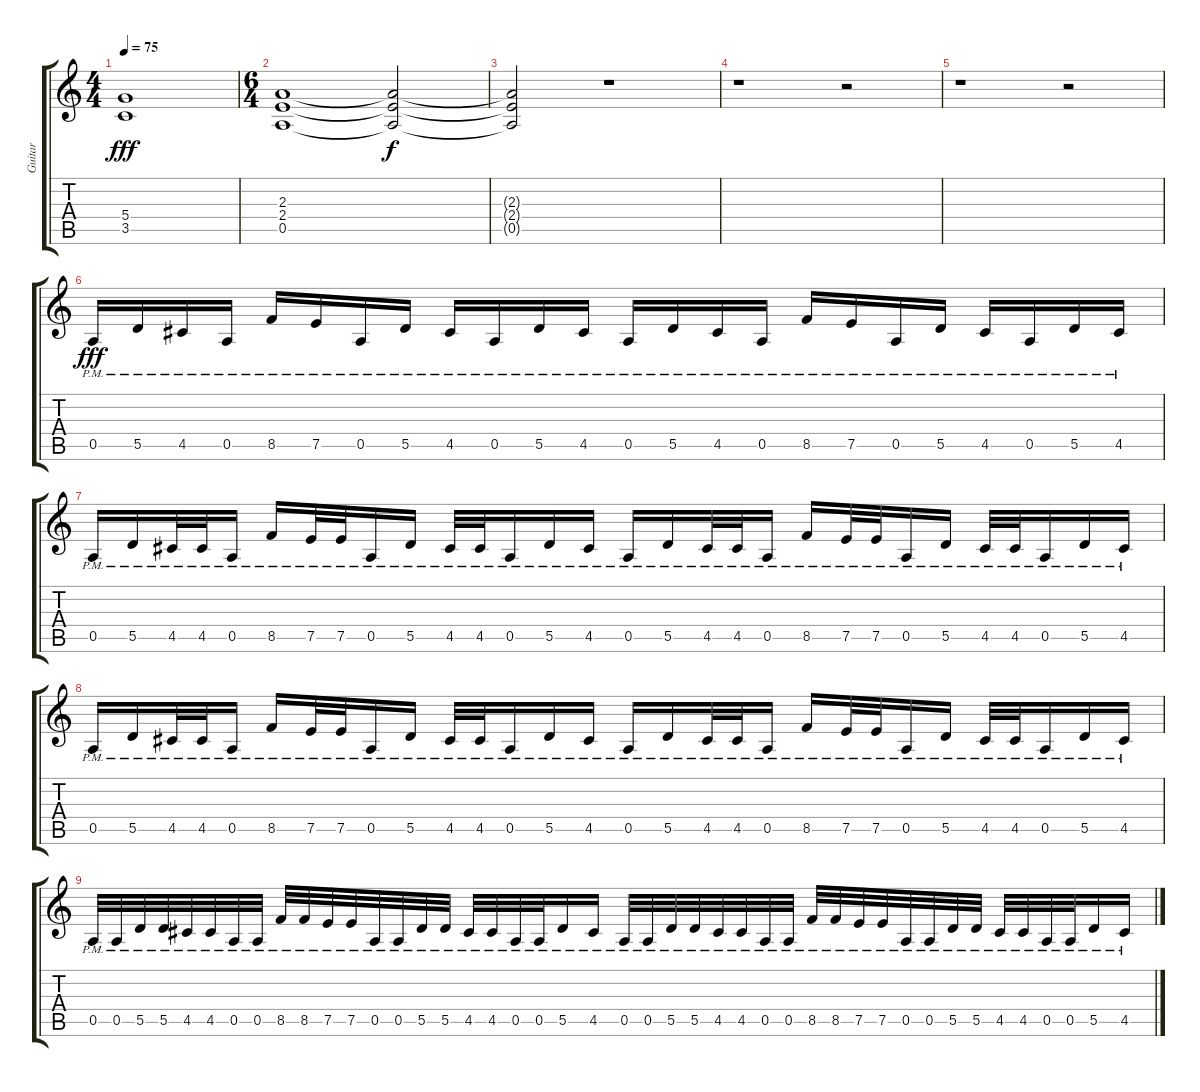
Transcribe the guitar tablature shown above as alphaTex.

\track ("Guitar" "Guitar") {instrument distortionguitar}
\staff {score tabs}
\tuning (E4 B3 G3 D3 A2 E2) {hide}
\ts (4 4)
\tempo 75
\clef g2
\ks c
(5.4 3.5).1{dy fff} |
\ts (6 4)
(2.3 2.4 0.5).1{volume 13} (2.3{t} 2.4{t} 0.5{t}).2{dy f} |
(2.3{t} 2.4{t} 0.5{t}).2 r.1 |
r.1 r.2 |
r.1 r.2 |
0.5{pm}.16{dy fff volume 13} 5.5{pm}.16 4.5{pm}.16 0.5{pm}.16 8.5{pm}.16 7.5{pm}.16 0.5{pm}.16 5.5{pm}.16 4.5{pm}.16 0.5{pm}.16 5.5{pm}.16 4.5{pm}.16 0.5{pm}.16 5.5{pm}.16 4.5{pm}.16 0.5{pm}.16 8.5{pm}.16 7.5{pm}.16 0.5{pm}.16 5.5{pm}.16 4.5{pm}.16 0.5{pm}.16 5.5{pm}.16 4.5{pm}.16 |
0.5{pm}.16 5.5{pm}.16 4.5{pm}.32 4.5{pm}.32 0.5{pm}.16 8.5{pm}.16 7.5{pm}.32 7.5{pm}.32 0.5{pm}.16 5.5{pm}.16 4.5{pm}.32 4.5{pm}.32 0.5{pm}.16 5.5{pm}.16 4.5{pm}.16 0.5{pm}.16 5.5{pm}.16 4.5{pm}.32 4.5{pm}.32 0.5{pm}.16 8.5{pm}.16 7.5{pm}.32 7.5{pm}.32 0.5{pm}.16 5.5{pm}.16 4.5{pm}.32 4.5{pm}.32 0.5{pm}.16 5.5{pm}.16 4.5{pm}.16 |
0.5{pm}.16 5.5{pm}.16 4.5{pm}.32 4.5{pm}.32 0.5{pm}.16 8.5{pm}.16 7.5{pm}.32 7.5{pm}.32 0.5{pm}.16 5.5{pm}.16 4.5{pm}.32 4.5{pm}.32 0.5{pm}.16 5.5{pm}.16 4.5{pm}.16 0.5{pm}.16 5.5{pm}.16 4.5{pm}.32 4.5{pm}.32 0.5{pm}.16 8.5{pm}.16 7.5{pm}.32 7.5{pm}.32 0.5{pm}.16 5.5{pm}.16 4.5{pm}.32 4.5{pm}.32 0.5{pm}.16 5.5{pm}.16 4.5{pm}.16 |
0.5{pm}.32 0.5{pm}.32 5.5{pm}.32 5.5{pm}.32 4.5{pm}.32 4.5{pm}.32 0.5{pm}.32 0.5{pm}.32 8.5{pm}.32 8.5{pm}.32 7.5{pm}.32 7.5{pm}.32 0.5{pm}.32 0.5{pm}.32 5.5{pm}.32 5.5{pm}.32 4.5{pm}.32 4.5{pm}.32 0.5{pm}.32 0.5{pm}.32 5.5{pm}.16 4.5{pm}.16 0.5{pm}.32 0.5{pm}.32 5.5{pm}.32 5.5{pm}.32 4.5{pm}.32 4.5{pm}.32 0.5{pm}.32 0.5{pm}.32 8.5{pm}.32 8.5{pm}.32 7.5{pm}.32 7.5{pm}.32 0.5{pm}.32 0.5{pm}.32 5.5{pm}.32 5.5{pm}.32 4.5{pm}.32 4.5{pm}.32 0.5{pm}.32 0.5{pm}.32 5.5{pm}.16 4.5{pm}.16
